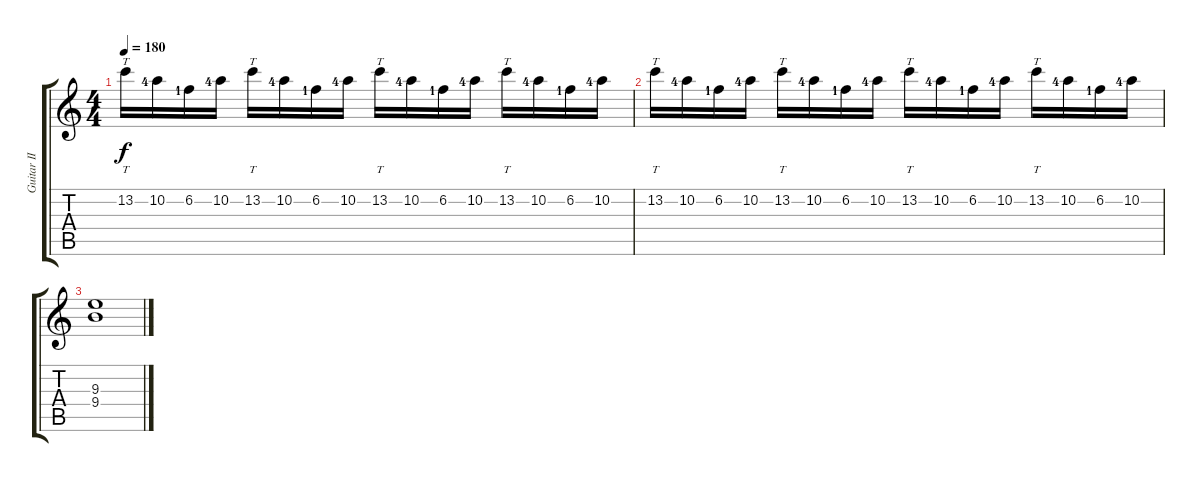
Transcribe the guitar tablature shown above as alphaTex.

\track ("Guitar II" "Guitar II") {instrument overdrivenguitar}
\staff {score tabs}
\tuning (E4 B3 G3 D3 A2 E2) {hide}
\ts (4 4)
\tempo 180
\clef g2
\ks c
13.2.16{tt dy f} 10.2{lf 5}.16 6.2{lf 2}.16 10.2{lf 5}.16 13.2.16{tt} 10.2{lf 5}.16 6.2{lf 2}.16 10.2{lf 5}.16 13.2.16{tt} 10.2{lf 5}.16 6.2{lf 2}.16 10.2{lf 5}.16 13.2.16{tt} 10.2{lf 5}.16 6.2{lf 2}.16 10.2{lf 5}.16 |
13.2.16{tt} 10.2{lf 5}.16 6.2{lf 2}.16 10.2{lf 5}.16 13.2.16{tt} 10.2{lf 5}.16 6.2{lf 2}.16 10.2{lf 5}.16 13.2.16{tt} 10.2{lf 5}.16 6.2{lf 2}.16 10.2{lf 5}.16 13.2.16{tt} 10.2{lf 5}.16 6.2{lf 2}.16 10.2{lf 5}.16 |
(9.3 9.4).1
